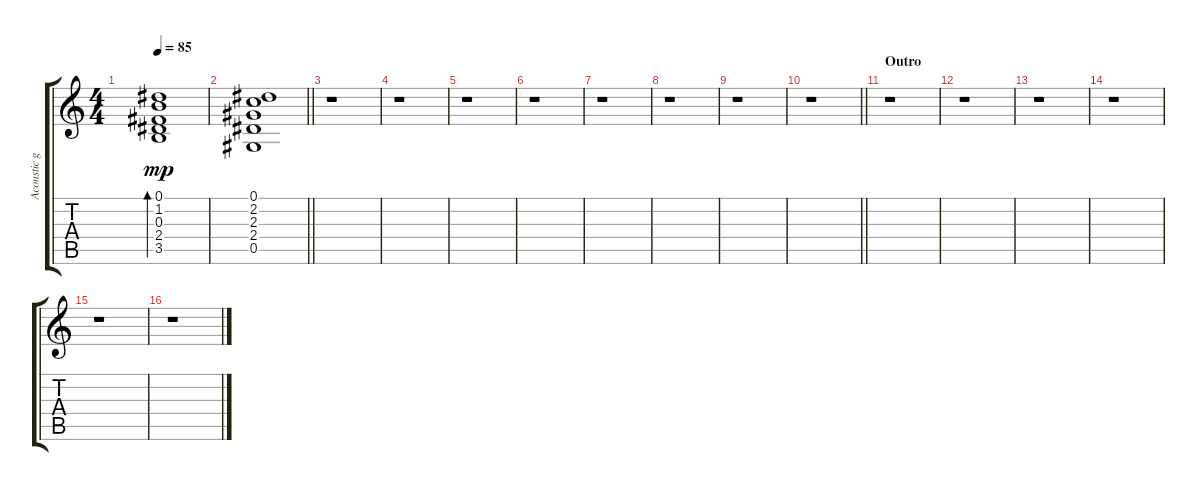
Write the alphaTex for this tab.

\track ("Acoustic guitar" "Acoustic g") {instrument acousticguitarsteel}
\staff {score tabs}
\tuning (Eb4 Bb3 Gb3 Db3 Ab2 Eb2) {hide}
\ts (4 4)
\tempo 85
\clef g2
\ks c
(0.1 1.2 0.3 2.4 3.5).1{bd 120 dy mp} |
\barLineRight lightlight
(0.1 2.2 2.3 2.4 0.5).1 |
r.1 |
r.1 |
r.1 |
r.1 |
r.1 |
r.1 |
r.1 |
\barLineRight lightlight
r.1 |
\section ("" "Outro")
r.1 |
r.1 |
r.1 |
r.1 |
r.1 |
r.1
